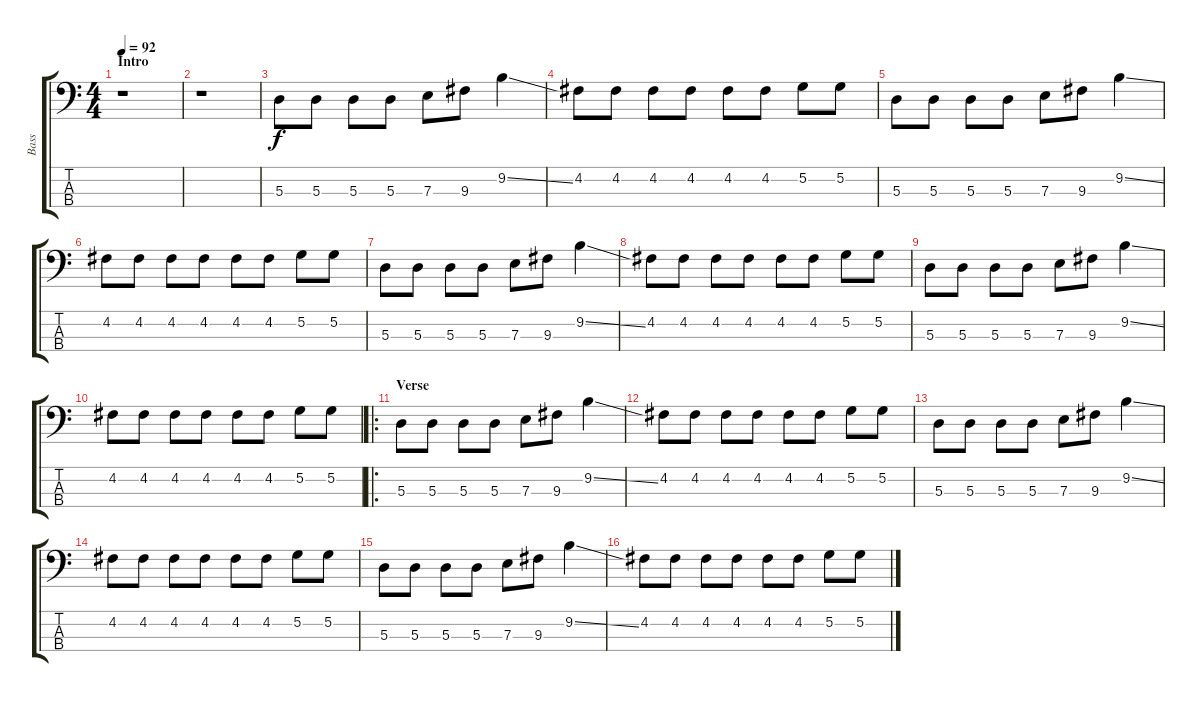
\track ("Bass" "Bass") {instrument electricbassfinger}
\staff {score tabs}
\tuning (G2 D2 A1 E1) {hide}
\ts (4 4)
\section ("" "Intro")
\tempo 92
\clef f4
\ks c
r.1{dy f instrument electricbassfinger} |
r.1 |
5.3.8 5.3.8 5.3.8 5.3.8 7.3.8 9.3.8 9.2{ss}.4 |
4.2.8 4.2.8 4.2.8 4.2.8 4.2.8 4.2.8 5.2.8 5.2.8 |
5.3.8 5.3.8 5.3.8 5.3.8 7.3.8 9.3.8 9.2{ss}.4 |
4.2.8 4.2.8 4.2.8 4.2.8 4.2.8 4.2.8 5.2.8 5.2.8 |
5.3.8 5.3.8 5.3.8 5.3.8 7.3.8 9.3.8 9.2{ss}.4 |
4.2.8 4.2.8 4.2.8 4.2.8 4.2.8 4.2.8 5.2.8 5.2.8 |
5.3.8 5.3.8 5.3.8 5.3.8 7.3.8 9.3.8 9.2{ss}.4 |
4.2.8 4.2.8 4.2.8 4.2.8 4.2.8 4.2.8 5.2.8 5.2.8 |
\ro
\section ("" "Verse")
5.3.8 5.3.8 5.3.8 5.3.8 7.3.8 9.3.8 9.2{ss}.4 |
4.2.8 4.2.8 4.2.8 4.2.8 4.2.8 4.2.8 5.2.8 5.2.8 |
5.3.8 5.3.8 5.3.8 5.3.8 7.3.8 9.3.8 9.2{ss}.4 |
4.2.8 4.2.8 4.2.8 4.2.8 4.2.8 4.2.8 5.2.8 5.2.8 |
5.3.8 5.3.8 5.3.8 5.3.8 7.3.8 9.3.8 9.2{ss}.4 |
4.2.8 4.2.8 4.2.8 4.2.8 4.2.8 4.2.8 5.2.8 5.2.8
